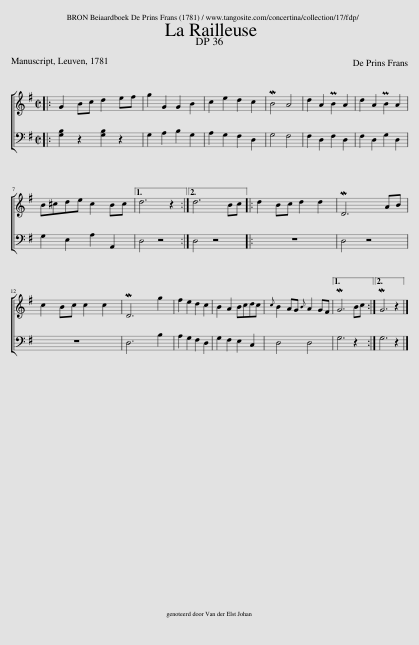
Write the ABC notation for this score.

X:1
%%score [ 1 2 ]
L:1/8
M:2/2
I:linebreak $
K:G
V:1 treble
V:2 bass
V:1
|: G2 Bc d2 ef | g2 G2 G2 B2 | c2 e2 d2 c2 | MB4 A4 | d2 A2 PB2 A2 | %5
 d2 A2 PB2 A2 |$ B^cde c2 Bc |1 d6 z2 :|2 d6 Bc |: d2 Bc d2 d2 | %10
 MD6 AB |$ c2 Bc c2 c2 | MD6 g2 | f2 e2 d2 c2 | B2 A2 Bcdc | %15
{c} B2 AG{B} A2 GF |1 MG6 Bc :|2 MG6 z2 |] %18
V:2
|: [G,B,]2 z2 [G,B,]2 z2 | G,2 A,2 B,2 G,2 | A,2 G,2 F,2 D,2 | G,4 F,4 | F,2 D,2 F,2 D,2 | %5
 F,2 D,2 G,2 D,2 |$ G,2 E,2 A,2 A,,2 |1 D,4 z4 :|2 D,4 z4 |: z8 | %10
 D,4 z4 |$ z8 | D,6 B,2 | A,2 G,2 F,2 D,2 | G,2 F,2 E,2 C,2 | %15
 D,4 D,4 |1 G,6 z2 :|2 G,6 z2 |] %18
